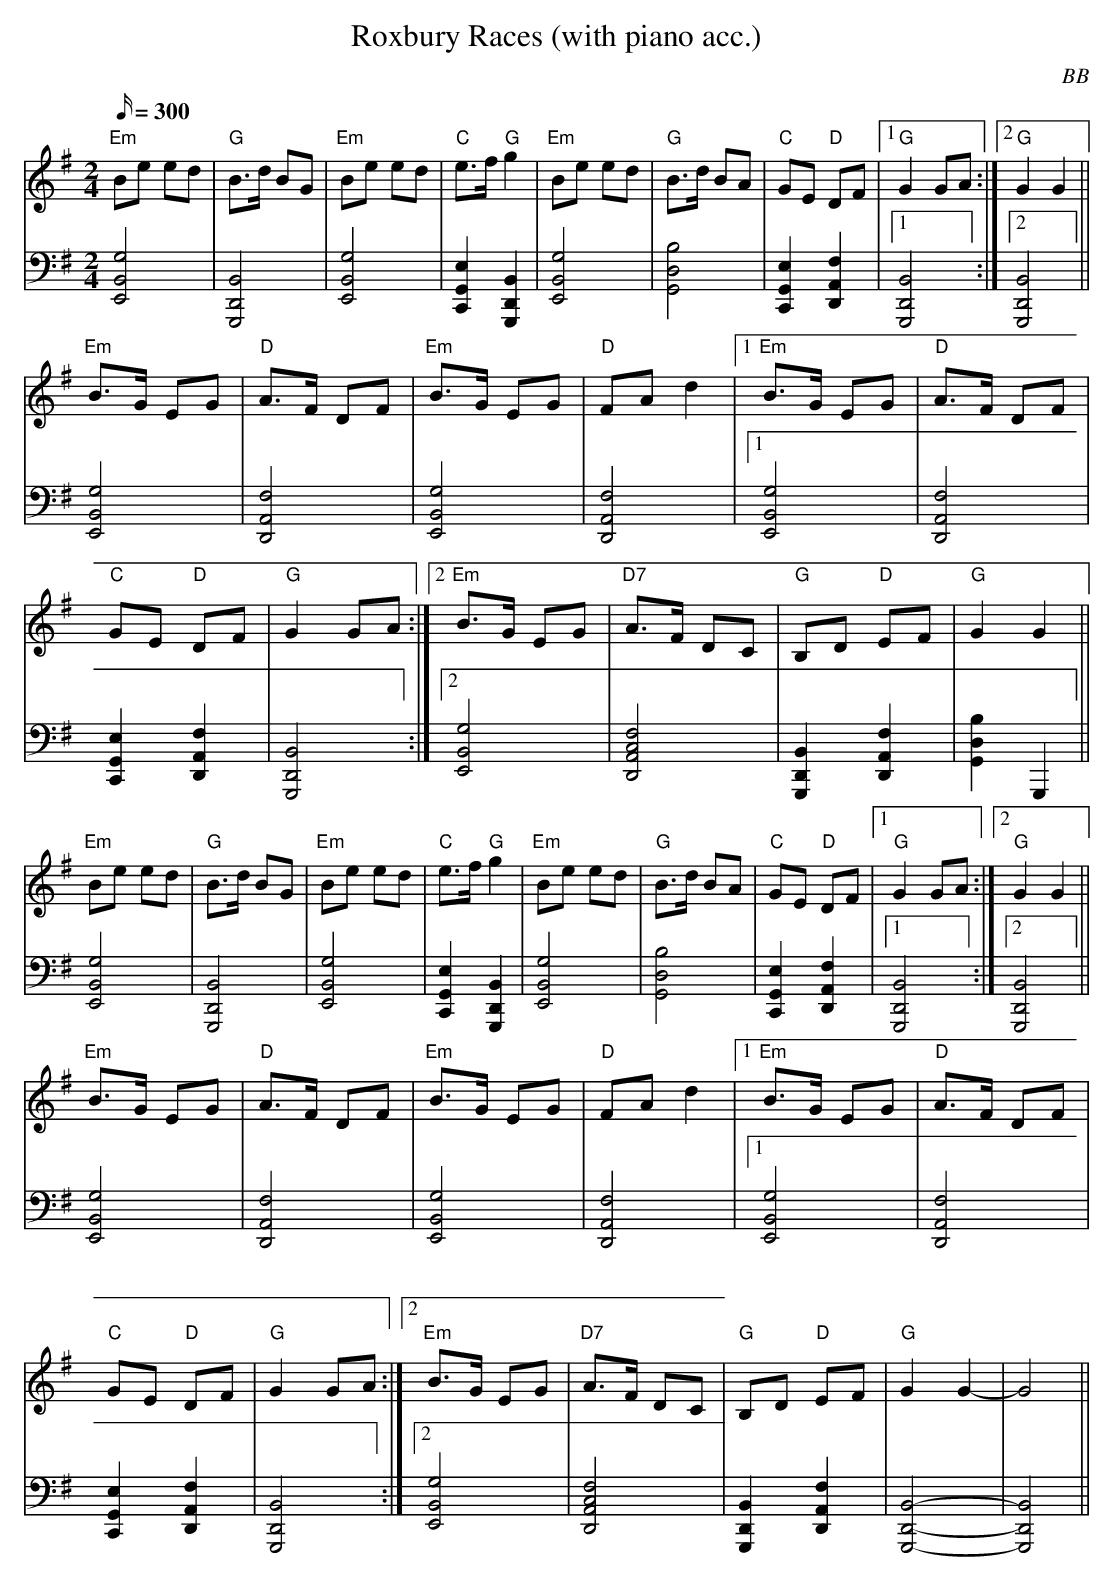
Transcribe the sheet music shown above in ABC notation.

X:1
T: Roxbury Races (with piano acc.)
C: BB
M: 2/4
Q: 300
L: 1/8
V: 1 program 1 105 %banjo
V: 2 volume=70 clef=bass m=D program 1 01
K: G
[V:1] "Em"Be ed|"G"B>d BG|"Em"Be ed|"C"e>f "G"g2|"Em"Be ed|"G"B>d BA|"C"GE "D"DF|1\
"G"G2 GA :|2 "G"G2 G2 ||
[V:2] [E,4G4B,4]|[G,,4B,4D,4]|[E,4G4B,4]|[C,2E2G,2][G,,2B,2D,2]|[E,4G4B,4]|[G,4B4D4]|\
[C,2E2G,2][D,2F2A,2]|1 [G,,4B,4D,4]:|2 [G,,4B,4D,4]||
[V:1] "Em"B>G EG | "D"A>F DF | "Em"B>G EG | "D"FA d2 |1 "Em"B>G EG | "D"A>F DF |
[V:2] [E,4G4B,4]|[D,4F4A,4]|[E,4G4B,4]|[D,4F4A,4]|1 [E,4G4B,4]|[D,4F4A,4]|
[V:1] "C"GE "D"DF | "G"G2 GA :|2 "Em"B>G EG | "D7"A>F DC | "G"B,D "D"EF | "G"G2 G2 ||
[V:2] [C,2E2G,2][D,2F2A,2]|[G,,4B,4D,4]:|2 [E,4G4B,4]|[D,4F4A,4C4]|[G,,2B,2D,2][D,2F2A,2]|\
[G,2B2D2] G,,2||
[V:1] "Em"Be ed|"G"B>d BG|"Em"Be ed|"C"e>f "G"g2|"Em"Be ed|"G"B>d BA|"C"GE "D"DF|1\
"G"G2 GA :|2 "G"G2 G2 ||
[V:2] [E,4G4B,4]|[G,,4B,4D,4]|[E,4G4B,4]|[C,2E2G,2][G,,2B,2D,2]|[E,4G4B,4]|[G,4B4D4]|\
[C,2E2G,2][D,2F2A,2]|1 [G,,4B,4D,4]:|2 [G,,4B,4D,4]||
[V:1] "Em"B>G EG | "D"A>F DF | "Em"B>G EG | "D"FA d2 |1 "Em"B>G EG | "D"A>F DF |
[V:2] [E,4G4B,4]|[D,4F4A,4]|[E,4G4B,4]|[D,4F4A,4]|1 [E,4G4B,4]|[D,4F4A,4]|
[V:1] "C"GE "D"DF | "G"G2 GA :|2 "Em"B>G EG | "D7"A>F DC | "G"B,D "D"EF |"G"G2 G2-|G4||
[V:2] [C,2E2G,2][D,2F2A,2]|[G,,4B,4D,4]:|2 [E,4G4B,4]|[D,4F4A,4C4]|[G,,2B,2D,2][D,2F2A,2]|\
[G,,4-D,4-B,4-]|[G,,4D,4B,4]||
